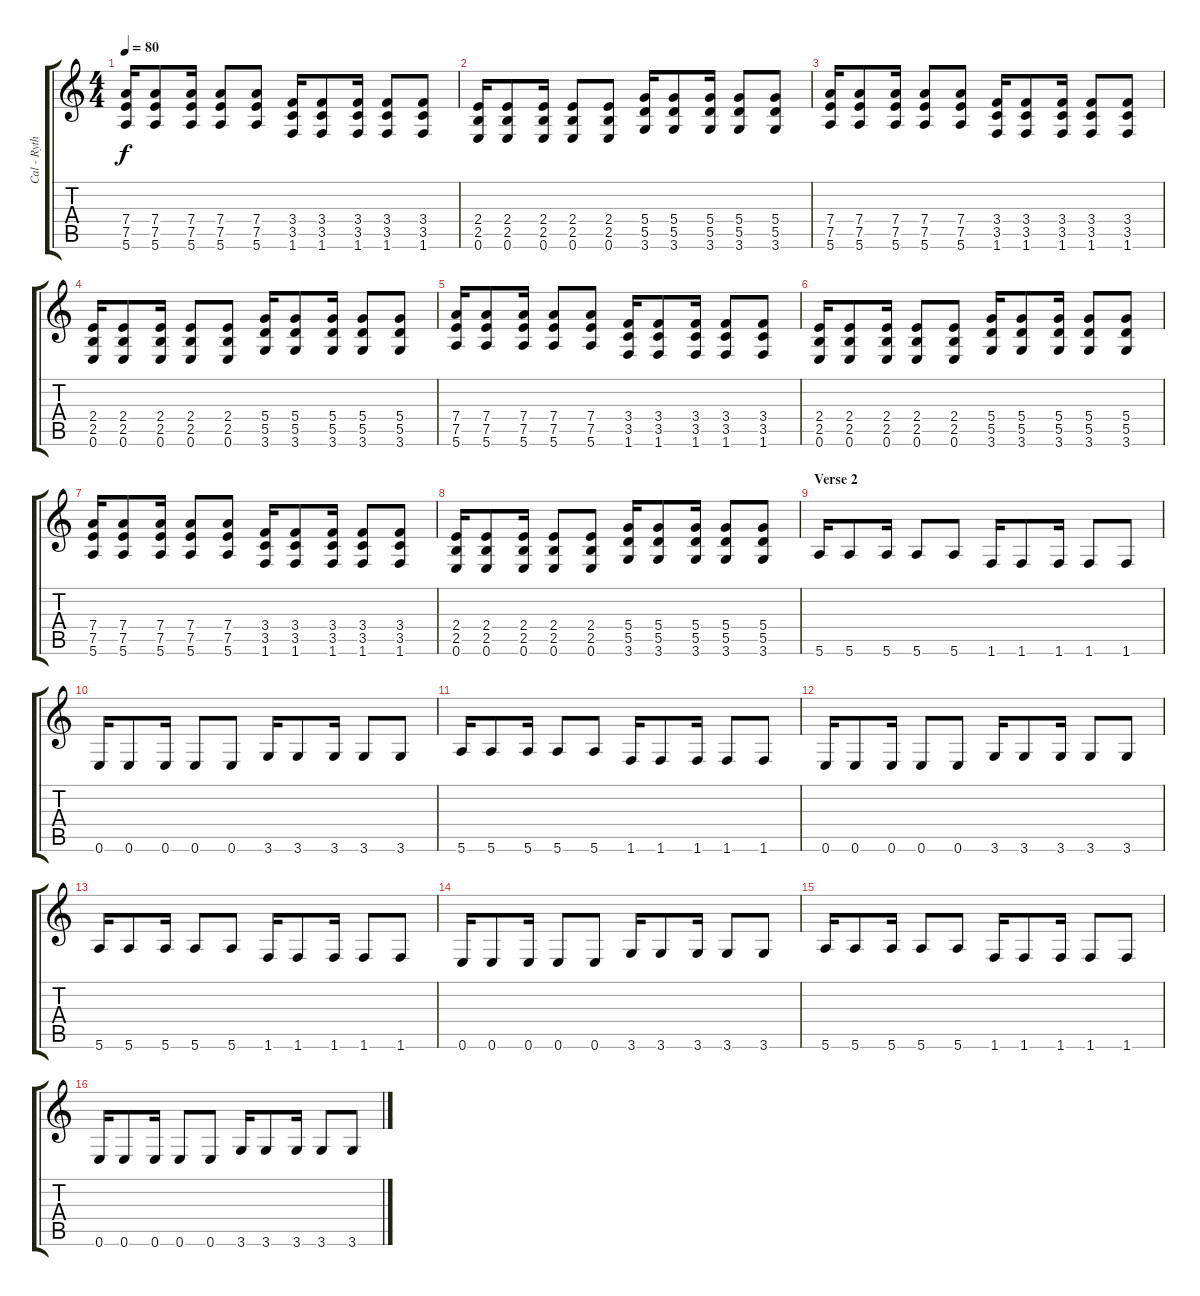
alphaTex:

\track ("Cal - Rythm Guitar" "Cal - Ryth") {instrument acousticguitarsteel}
\staff {score tabs}
\tuning (E4 B3 G3 D3 A2 E2) {hide}
\ts (4 4)
\tempo 80
\clef g2
\ks c
(7.4 7.5 5.6).16{dy f} (7.4 7.5 5.6).8 (7.4 7.5 5.6).16 (7.4 7.5 5.6).8 (7.4 7.5 5.6).8 (3.4 3.5 1.6).16 (3.4 3.5 1.6).8 (3.4 3.5 1.6).16 (3.4 3.5 1.6).8 (3.4 3.5 1.6).8 |
(2.4 2.5 0.6).16 (2.4 2.5 0.6).8 (2.4 2.5 0.6).16 (2.4 2.5 0.6).8 (2.4 2.5 0.6).8 (5.4 5.5 3.6).16 (5.4 5.5 3.6).8 (5.4 5.5 3.6).16 (5.4 5.5 3.6).8 (5.4 5.5 3.6).8 |
(7.4 7.5 5.6).16 (7.4 7.5 5.6).8 (7.4 7.5 5.6).16 (7.4 7.5 5.6).8 (7.4 7.5 5.6).8 (3.4 3.5 1.6).16 (3.4 3.5 1.6).8 (3.4 3.5 1.6).16 (3.4 3.5 1.6).8 (3.4 3.5 1.6).8 |
(2.4 2.5 0.6).16 (2.4 2.5 0.6).8 (2.4 2.5 0.6).16 (2.4 2.5 0.6).8 (2.4 2.5 0.6).8 (5.4 5.5 3.6).16 (5.4 5.5 3.6).8 (5.4 5.5 3.6).16 (5.4 5.5 3.6).8 (5.4 5.5 3.6).8 |
(7.4 7.5 5.6).16 (7.4 7.5 5.6).8 (7.4 7.5 5.6).16 (7.4 7.5 5.6).8 (7.4 7.5 5.6).8 (3.4 3.5 1.6).16 (3.4 3.5 1.6).8 (3.4 3.5 1.6).16 (3.4 3.5 1.6).8 (3.4 3.5 1.6).8 |
(2.4 2.5 0.6).16 (2.4 2.5 0.6).8 (2.4 2.5 0.6).16 (2.4 2.5 0.6).8 (2.4 2.5 0.6).8 (5.4 5.5 3.6).16 (5.4 5.5 3.6).8 (5.4 5.5 3.6).16 (5.4 5.5 3.6).8 (5.4 5.5 3.6).8 |
(7.4 7.5 5.6).16 (7.4 7.5 5.6).8 (7.4 7.5 5.6).16 (7.4 7.5 5.6).8 (7.4 7.5 5.6).8 (3.4 3.5 1.6).16 (3.4 3.5 1.6).8 (3.4 3.5 1.6).16 (3.4 3.5 1.6).8 (3.4 3.5 1.6).8 |
(2.4 2.5 0.6).16 (2.4 2.5 0.6).8 (2.4 2.5 0.6).16 (2.4 2.5 0.6).8 (2.4 2.5 0.6).8 (5.4 5.5 3.6).16 (5.4 5.5 3.6).8 (5.4 5.5 3.6).16 (5.4 5.5 3.6).8 (5.4 5.5 3.6).8 |
\section ("" "Verse 2")
5.6.16 5.6.8 5.6.16 5.6.8 5.6.8 1.6.16 1.6.8 1.6.16 1.6.8 1.6.8 |
0.6.16 0.6.8 0.6.16 0.6.8 0.6.8 3.6.16 3.6.8 3.6.16 3.6.8 3.6.8 |
5.6.16 5.6.8 5.6.16 5.6.8 5.6.8 1.6.16 1.6.8 1.6.16 1.6.8 1.6.8 |
0.6.16 0.6.8 0.6.16 0.6.8 0.6.8 3.6.16 3.6.8 3.6.16 3.6.8 3.6.8 |
5.6.16 5.6.8 5.6.16 5.6.8 5.6.8 1.6.16 1.6.8 1.6.16 1.6.8 1.6.8 |
0.6.16 0.6.8 0.6.16 0.6.8 0.6.8 3.6.16 3.6.8 3.6.16 3.6.8 3.6.8 |
5.6.16 5.6.8 5.6.16 5.6.8 5.6.8 1.6.16 1.6.8 1.6.16 1.6.8 1.6.8 |
0.6.16 0.6.8 0.6.16 0.6.8 0.6.8 3.6.16 3.6.8 3.6.16 3.6.8 3.6.8
